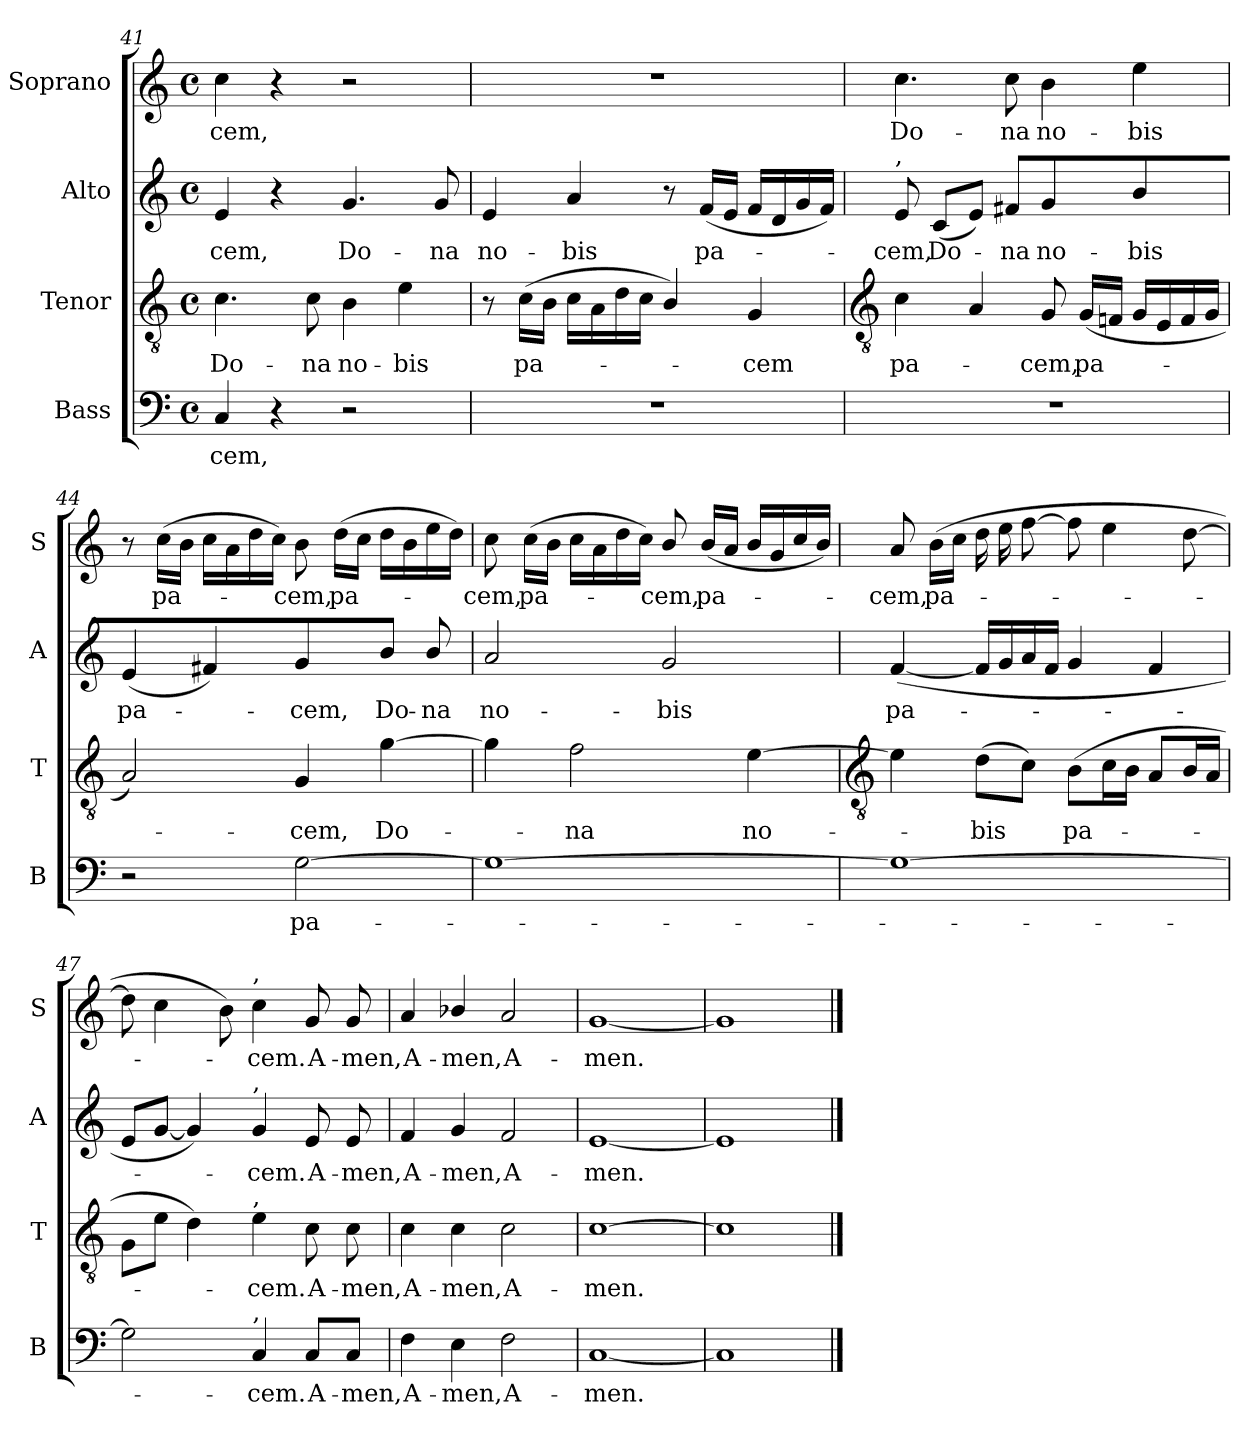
**kern	**text	**kern	**text	**kern	**text	**kern	**text
*part4	*part4	*part3	*part3	*part2	*part2	*part1	*part1
*staff4	*staff4	*staff3	*staff3	*staff2	*staff2	*staff1	*staff1
*I"Bass	*	*I"Tenor	*	*I"Alto	*	*I"Soprano	*
*I'B	*	*I'T	*	*I'A	*	*I'S	*
*clefF4	*	*clefGv2	*	*clefG2	*	*clefG2	*
*k[]	*	*k[]	*	*k[]	*	*k[]	*
*C:	*	*C:	*	*C:	*	*C:	*
*M4/4	*	*M4/4	*	*M4/4	*	*M4/4	*
*met(c)	*	*met(c)	*	*met(c)	*	*met(c)	*
=41	=41	=41	=41	=41	=41	=41	=41
!	!LO:LY:b	!	!LO:LY:b	!	!LO:LY:b	!	!LO:LY:b
4C	cem,	4.c	Do-	4e	cem,	4cc	cem,
4r	.	.	.	4r	.	4r	.
!	!	!	!LO:LY:b	!	!	!	!
.	.	8c	-na	.	.	.	.
!	!	!	!LO:LY:b	!	!LO:LY:b	!	!
2r	.	4B	no-	4.g	Do-	2r	.
!	!	!	!LO:LY:b	!	!	!	!
.	.	4e	-bis	.	.	.	.
!	!	!	!	!	!LO:LY:b	!	!
.	.	.	.	8g	-na	.	.
=42	=42	=42	=42	=42	=42	=42	=42
!	!	!	!	!	!LO:LY:b	!	!
1r	.	8r	.	4e	no-	1r	.
!	!	!	!LO:LY:b	!	!	!	!
.	.	(>16cLL	pa-	.	.	.	.
.	.	16BJJ	.	.	.	.	.
!	!	!	!	!	!LO:LY:b	!	!
.	.	16cLL	.	4a	-bis	.	.
.	.	16A	.	.	.	.	.
.	.	16d	.	.	.	.	.
.	.	16cJJ	.	.	.	.	.
.	.	4B/)	.	8r	.	.	.
!	!	!	!	!	!LO:LY:b	!	!
.	.	.	.	(<16fLL	pa-	.	.
.	.	.	.	16eJJ	.	.	.
!	!	!	!LO:LY:b	!	!	!	!
.	.	4G	cem	16fLL	.	.	.
.	.	.	.	16d	.	.	.
.	.	.	.	16g	.	.	.
.	.	.	.	16fJJ)	.	.	.
!!LO:LB:g=z
=43	=43	=43	=43	=43	=43	=43	=43
*	*	*clefGv2	*	*	*	*	*
!	!	!	!	!LO:TX:a:t=,	!	!	!
!	!	!	!LO:LY:b	!	!LO:LY:b	!	!LO:LY:b
1r	.	4c	pa-	8e	cem,	4.cc	Do-
!	!	!	!	!	!LO:LY:b	!	!
.	.	.	.	(<8cL	Do-	.	.
.	.	4A	.	8eJ)	.	.	.
!	!	!	!	!	!LO:LY:b	!	!LO:LY:b
.	.	.	.	8f#XL	na	8cc	-na
!	!	!	!LO:LY:b	!	!LO:LY:b	!	!LO:LY:b
.	.	8G	cem,	4g	no-	4b	no-
!	!	!	!LO:LY:b	!	!	!	!
.	.	(<16GLL	pa-	.	.	.	.
.	.	16FnJJ	.	.	.	.	.
!	!	!	!	!	!LO:LY:b	!	!LO:LY:b
.	.	16GLL	.	4b/	-bis	4ee	-bis
.	.	16E	.	.	.	.	.
.	.	16F	.	.	.	.	.
.	.	16GJJ	.	.	.	.	.
=44	=44	=44	=44	=44	=44	=44	=44
!	!	!	!	!	!LO:LY:b	!	!
2r	.	2A)	.	(<4e	pa-	8r	.
!	!	!	!	!	!	!	!LO:LY:b
.	.	.	.	.	.	(>16ccLL	pa-
.	.	.	.	.	.	16bJJ	.
.	.	.	.	4f#X)	.	16ccLL	.
.	.	.	.	.	.	16a	.
.	.	.	.	.	.	16dd	.
.	.	.	.	.	.	16ccJJ)	.
!	!LO:LY:b	!	!LO:LY:b	!	!LO:LY:b	!	!LO:LY:b
[2G	pa-	4G	cem,	4g	cem,	8b	cem,
!	!	!	!	!	!	!	!LO:LY:b
.	.	.	.	.	.	(>16ddLL	pa-
.	.	.	.	.	.	16ccJJ	.
!	!	!	!LO:LY:b	!	!LO:LY:b	!	!
.	.	[4g	Do-	8b/J	Do-	16ddLL	.
.	.	.	.	.	.	16b	.
!	!	!	!	!	!LO:LY:b	!	!
.	.	.	.	8b/	-na	16ee	.
.	.	.	.	.	.	16ddJJ)	.
=45	=45	=45	=45	=45	=45	=45	=45
!	!	!	!	!	!LO:LY:b	!	!LO:LY:b
1G_	.	4g]	.	2a	no-	8cc	cem,
!	!	!	!	!	!	!	!LO:LY:b
.	.	.	.	.	.	(>16ccLL	pa-
.	.	.	.	.	.	16bJJ	.
!	!	!	!LO:LY:b	!	!	!	!
.	.	2f	na	.	.	16ccLL	.
.	.	.	.	.	.	16a	.
.	.	.	.	.	.	16dd	.
.	.	.	.	.	.	16ccJJ)	.
!	!	!	!	!	!LO:LY:b	!	!LO:LY:b
.	.	.	.	2g	-bis	8b/	cem,
!	!	!	!	!	!	!	!LO:LY:b
.	.	.	.	.	.	(<16bLL	pa-
.	.	.	.	.	.	16aJJ	.
!	!	!	!LO:LY:b	!	!	!	!
.	.	[4e	no-	.	.	16bLL	.
.	.	.	.	.	.	16g	.
.	.	.	.	.	.	16cc	.
.	.	.	.	.	.	16bJJ)	.
!!LO:LB:g=z
=46	=46	=46	=46	=46	=46	=46	=46
*	*	*clefGv2	*	*	*	*	*
!	!	!	!	!	!LO:LY:b	!	!LO:LY:b
1G_	.	4e]	.	(<[4f	pa-	8a	cem,
!	!	!	!	!	!	!	!LO:LY:b
.	.	.	.	.	.	(>16bLL	pa-
.	.	.	.	.	.	16ccJJ	.
!	!	!	!LO:LY:b	!	!	!	!
.	.	(>8dL	bis	16fLL]	.	16ddLL	.
.	.	.	.	16g	.	16ee	.
.	.	8cJ)	.	16a	.	[8ffJ	.
.	.	.	.	16fJJ	.	.	.
!	!	!	!LO:LY:b	!	!	!	!
.	.	(>8BL	pa-	4g	.	8ff]	.
.	.	16cL	.	.	.	4ee	.
.	.	16BJJ	.	.	.	.	.
.	.	8AL	.	4f	.	.	.
.	.	16BL	.	.	.	[8dd	.
.	.	16AJJ	.	.	.	.	.
=47	=47	=47	=47	=47	=47	=47	=47
2G]	.	8GL	.	8eL	.	8dd]	.
.	.	8eJ	.	[8gJ	.	4cc	.
.	.	4d)	.	4g])	.	.	.
.	.	.	.	.	.	8b)	.
!	!	!	!	!	!	!LO:TX:a:t=,	!
!	!	!	!	!LO:TX:a:t=,	!	!	!
!	!	!LO:TX:a:t=,	!	!	!	!	!
!LO:TX:a:t=,	!	!	!	!	!	!	!
!	!LO:LY:b	!	!LO:LY:b	!	!LO:LY:b	!	!LO:LY:b
4C	cem.	4e	cem.	4g	cem.	4cc	cem.
!	!LO:LY:b	!	!LO:LY:b	!	!LO:LY:b	!	!LO:LY:b
8C/L	A-	8c	A-	8e	A-	8g	A-
!	!LO:LY:b	!	!LO:LY:b	!	!LO:LY:b	!	!LO:LY:b
8C/J	-men,	8c	-men,	8e	-men,	8g	-men,
=48	=48	=48	=48	=48	=48	=48	=48
!	!LO:LY:b	!	!LO:LY:b	!	!LO:LY:b	!	!LO:LY:b
4F	A-	4c	A-	4f	A-	4a	A-
!	!LO:LY:b	!	!LO:LY:b	!	!LO:LY:b	!	!LO:LY:b
4E	-men,	4c	-men,	4g	-men,	4b-X/	-men,
!	!LO:LY:b	!	!LO:LY:b	!	!LO:LY:b	!	!LO:LY:b
2F	A-	2c	A-	2f	A-	2a	A-
=49	=49	=49	=49	=49	=49	=49	=49
!	!LO:LY:b	!	!LO:LY:b	!	!LO:LY:b	!	!LO:LY:b
[1C	-men.	[1c	-men.	[1e	-men.	[1g	-men.
=50	=50	=50	=50	=50	=50	=50	=50
1C]	.	1c]	.	1e]	.	1g]	.
==	==	==	==	==	==	==	==
*-	*-	*-	*-	*-	*-	*-	*-
